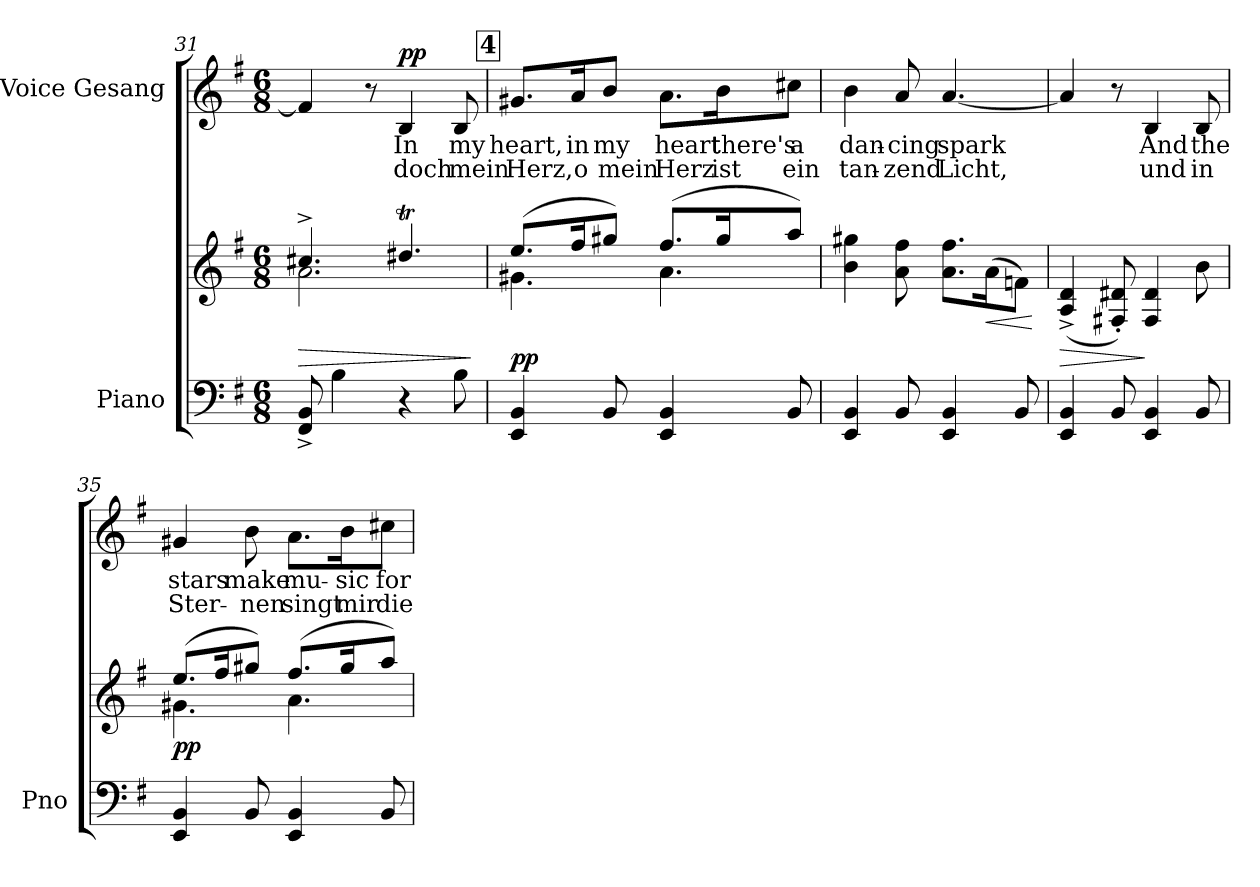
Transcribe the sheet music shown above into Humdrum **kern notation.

**kern	**kern	**dynam	**kern	**text	**text	**dynam
*part2	*part2	*part2	*part1	*part1	*part1	*part1
*staff3	*staff2	*staff2/3	*staff1	*staff1	*staff1	*staff1
*I"Piano	*	*	*I"Voice Gesang	*	*	*
*I'Pno	*	*	*	*	*	*
*clefF4	*clefG2	*	*clefG2	*	*	*
*k[f#]	*k[f#]	*	*k[f#]	*	*	*
*M6/8	*M6/8	*	*M6/8	*	*	*
=31	=31	=31	=31	=31	=31	=31
!	!	!LO:HP:b	!	!	!	!
*	*^	*	*	*	*	*
8FF#/^ 8BB/^	4.cc#X^/	2.a\	>	4f#/]	.	.	.
4B\	.	.	.	.	.	.	.
.	.	.	.	8r	.	.	.
!	!	!	!	!	!LO:LY:b	!LO:LY:b	!LO:DY:a
4r	4.dd#Xt/	.	.	4B/	In	doch	pp
!	!	!	!	!	!LO:LY:b	!LO:LY:b	!
8B\	.	.	.	8B/	my	mein	.
*	*v	*v	*	*	*	*	*
.	.	]	.	.	.	.
!!LO:REH:place=s1:a:B:cj:fs=14:t=4
=32	=32	=32	=32	=32	=32	=32
*	*^	*	*	*	*	*
!	!	!	!LO:DY:a=2	!	!LO:LY:b	!LO:LY:b	!
4EE/ 4BB/	(8.ee/L	4.g#X\	pp	8.g#X/L	heart,	Herz,	.
!	!	!	!	!	!LO:LY:b	!LO:LY:b	!
.	16ff#/K	.	.	16a/K	in	o	.
!	!	!	!	!	!LO:LY:b	!LO:LY:b	!
8BB/	8gg#X/J)	.	.	8b/J	my	mein	.
!	!	!	!	!	!LO:LY:b	!LO:LY:b	!
4EE/ 4BB/	(8.ff#/L	4.a\	.	8.a\L	heart	Herz	.
!	!	!	!	!	!LO:LY:b	!LO:LY:b	!
.	16gg#/K	.	.	16b\K	there's	ist	.
!	!	!	!	!	!LO:LY:b	!LO:LY:b	!
8BB/	8aa/J)	.	.	8cc#X\J	a	ein	.
*	*v	*v	*	*	*	*	*
=33	=33	=33	=33	=33	=33	=33
!	!	!	!	!LO:LY:b	!LO:LY:b	!
4EE/ 4BB/	4b\ 4gg#X\	.	4b\	dan-	tan-	.
!	!	!	!	!LO:LY:b	!LO:LY:b	!
8BB/	8a\ 8ff#\	.	8a/	-cing	-zend	.
!	!	!	!	!LO:LY:b	!LO:LY:b	!
4EE/ 4BB/	8.a\ 8.ff#\L	.	[4.a/	spark	Licht,	.
!	!	!LO:HP:b	!	!	!	!
.	(16a\K	<	.	.	.	.
8BB/	8fn\J)	.	.	.	.	.
.	.	[	.	.	.	.
!!LO:LB:g=z
=34	=34	=34	=34	=34	=34	=34
!	!	!LO:HP:b	!	!	!	!
4EE/ 4BB/	(4A/^ 4d/^	>	4a/]	.	.	.
8BB/	8F#X/' 8d#X/')	.	8r	.	.	.
!	!	!	!	!LO:LY:b	!LO:LY:b	!
4EE/ 4BB/	4F#/ 4d#/	]	4B/	And	und	.
!	!	!	!	!LO:LY:b	!LO:LY:b	!
8BB/	8b\	.	8B/	the	in	.
=35	=35	=35	=35	=35	=35	=35
*	*^	*	*	*	*	*
!	!	!	!LO:DY:b	!	!LO:LY:b	!LO:LY:b	!
4EE/ 4BB/	(8.ee/L	4.g#X\	pp	4g#X/	stars	Ster-	.
.	16ff#/K	.	.	.	.	.	.
!	!	!	!	!	!LO:LY:b	!LO:LY:b	!
8BB/	8gg#X/J)	.	.	8b\	make	-nen	.
!	!	!	!	!	!LO:LY:b	!LO:LY:b	!
4EE/ 4BB/	(8.ff#/L	4.a\	.	8.a\L	mu-	singt	.
!	!	!	!	!	!LO:LY:b	!LO:LY:b	!
.	16gg#/K	.	.	16b\K	-sic	mir	.
!	!	!	!	!	!LO:LY:b	!LO:LY:b	!
8BB/	8aa/J)	.	.	8cc#X\J	for	die	.
*	*v	*v	*	*	*	*	*
=	=	=	=	=	=	=
*-	*-	*-	*-	*-	*-	*-
